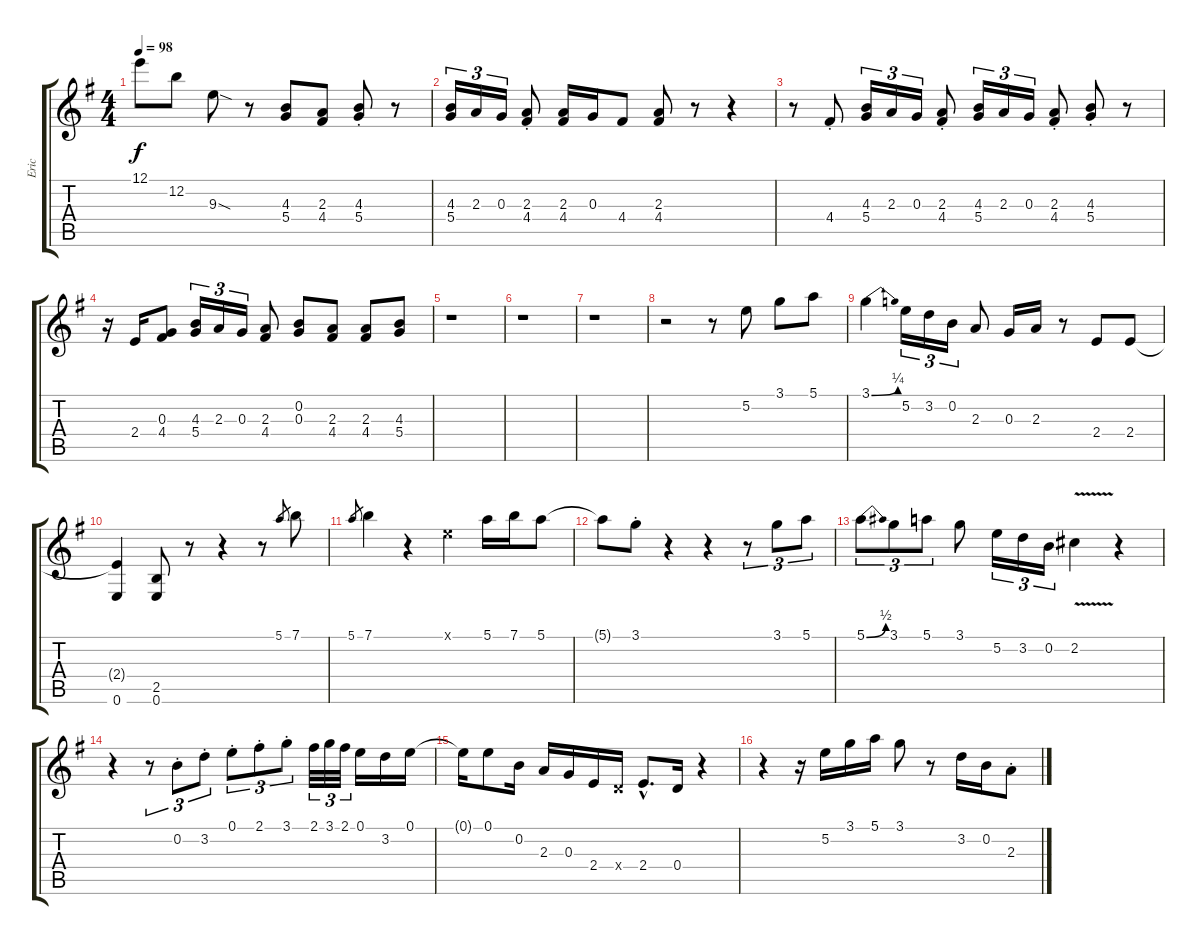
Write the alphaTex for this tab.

\track ("Eric" "Eric") {instrument electricguitarjazz}
\staff {score tabs}
\tuning (E4 B3 G3 D3 A2 E2) {hide}
\ts (4 4)
\tempo 98
\clef g2
\ks eminor
12.1{t}.8{dy f} 12.2.8 9.3{sod}.8 r.8 (4.3 5.4).8 (2.3 4.4).8 (4.3{st} 5.4{st}).8 r.8 |
(4.3 5.4).16{tu (3 2)} 2.3.16{tu (3 2)} 0.3.16{tu (3 2)} (2.3{st} 4.4{st}).8 (2.3 4.4).16 0.3.16 4.4.8 (2.3 4.4).8 r.8 r.4 |
r.8 4.4{st}.8 (4.3 5.4).16{tu (3 2)} 2.3.16{tu (3 2)} 0.3.16{tu (3 2)} (2.3{st} 4.4{st}).8 (4.3 5.4).16{tu (3 2)} 2.3.16{tu (3 2)} 0.3.16{tu (3 2)} (2.3{st} 4.4{st}).8 (4.3{st} 5.4{st}).8 r.8 |
r.16 2.4.16 (0.3 4.4).8 (4.3 5.4).16{tu (3 2)} 2.3.16{tu (3 2)} 0.3.16{tu (3 2)} (2.3 4.4).8 (0.2 0.3).8 (2.3 4.4).8 (2.3 4.4).8 (4.3 5.4).8 |
r.1 |
r.1 |
r.1 |
r.2 r.8 5.2.8{volume 16} 3.1.8 5.1.8 |
3.1{be (bend 0 0 60 1)}.4 5.2.16{tu (3 2)} 3.2.16{tu (3 2)} 0.2.16{tu (3 2)} 2.3.8 0.3.16 2.3.16 r.8 2.4.8 2.4.8 |
(2.4{t} 0.6).4 (2.5 0.6).8 r.8 r.4 r.8 5.1.8{gr} 7.1.8 |
5.1.8{gr} 7.1.4 r.4 0.1{x}.4 5.1.16 7.1.16 5.1.8 |
5.1{t}.8 3.1{st}.8 r.4 r.4 r.8{tu (3 2)} 3.1.8{tu (3 2)} 5.1.8{tu (3 2)} |
5.1{be (bend 0 0 60 2)}.8{tu (3 2)} 3.1.8{tu (3 2)} 5.1.8{tu (3 2)} 3.1.8 5.2.16{tu (3 2)} 3.2.16{tu (3 2)} 0.2.16{tu (3 2)} 2.2{v}.4 r.4 |
r.4 r.8{tu (3 2)} 0.2{st}.8{tu (3 2)} 3.2{st}.8{tu (3 2)} 0.1{st}.8{tu (3 2)} 2.1{st}.8{tu (3 2)} 3.1{st}.8{tu (3 2)} 2.1.32{tu (3 2)} 3.1.32{tu (3 2)} 2.1.32{tu (3 2)} 0.1.16 3.2.16 0.1.16 |
0.1{t}.16 0.1.8 0.2.16 2.3.16 0.3.16 2.4.16 0.4{x}.16 2.4{hac}.8{d} 0.4.16 r.4 |
r.4 r.16 5.2.16 3.1.16 5.1.16 3.1.8 r.8 3.2.16 0.2.16 2.3{st}.8
